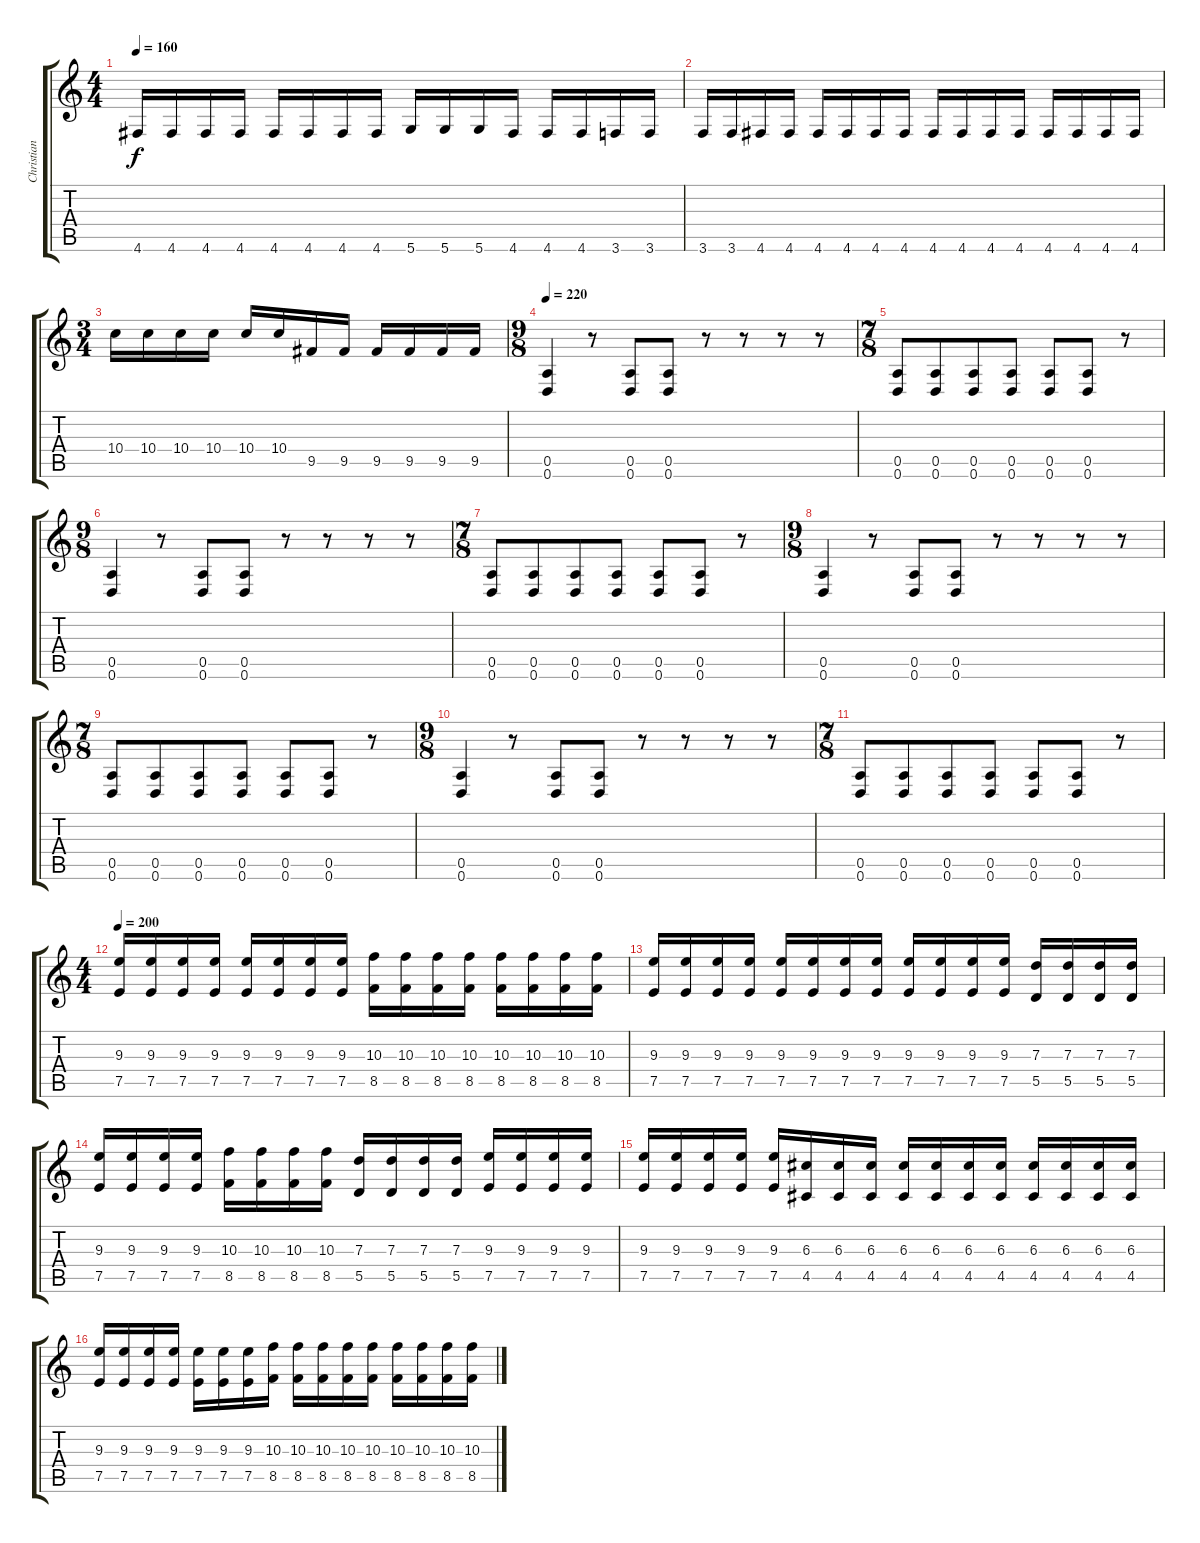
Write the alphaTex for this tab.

\track ("Christian Andreu" "Christian ") {instrument distortionguitar}
\staff {score tabs}
\tuning (E4 B3 G3 D3 A2 D2) {hide}
\ts (4 4)
\tempo 160
\clef g2
\ks c
4.6.16{dy f} 4.6.16 4.6.16 4.6.16 4.6.16 4.6.16 4.6.16 4.6.16 5.6.16 5.6.16 5.6.16 4.6.16 4.6.16 4.6.16 3.6.16 3.6.16 |
3.6.16 3.6.16 4.6.16 4.6.16 4.6.16 4.6.16 4.6.16 4.6.16 4.6.16 4.6.16 4.6.16 4.6.16 4.6.16 4.6.16 4.6.16 4.6.16 |
\ts (3 4)
10.4.16 10.4.16 10.4.16 10.4.16 10.4.16 10.4.16 9.5.16 9.5.16 9.5.16 9.5.16 9.5.16 9.5.16 |
\ts (9 8)
\tempo 220
(0.5 0.6).4 r.8 (0.5 0.6).8 (0.5 0.6).8 r.8 r.8 r.8 r.8 |
\ts (7 8)
(0.5 0.6).8 (0.5 0.6).8 (0.5 0.6).8 (0.5 0.6).8 (0.5 0.6).8 (0.5 0.6).8 r.8 |
\ts (9 8)
(0.5 0.6).4 r.8 (0.5 0.6).8 (0.5 0.6).8 r.8 r.8 r.8 r.8 |
\ts (7 8)
(0.5 0.6).8 (0.5 0.6).8 (0.5 0.6).8 (0.5 0.6).8 (0.5 0.6).8 (0.5 0.6).8 r.8 |
\ts (9 8)
(0.5 0.6).4 r.8 (0.5 0.6).8 (0.5 0.6).8 r.8 r.8 r.8 r.8 |
\ts (7 8)
(0.5 0.6).8 (0.5 0.6).8 (0.5 0.6).8 (0.5 0.6).8 (0.5 0.6).8 (0.5 0.6).8 r.8 |
\ts (9 8)
(0.5 0.6).4 r.8 (0.5 0.6).8 (0.5 0.6).8 r.8 r.8 r.8 r.8 |
\ts (7 8)
(0.5 0.6).8 (0.5 0.6).8 (0.5 0.6).8 (0.5 0.6).8 (0.5 0.6).8 (0.5 0.6).8 r.8 |
\ts (4 4)
\tempo 200
(9.3 7.5).16 (9.3 7.5).16 (9.3 7.5).16 (9.3 7.5).16 (9.3 7.5).16 (9.3 7.5).16 (9.3 7.5).16 (9.3 7.5).16 (10.3 8.5).16 (10.3 8.5).16 (10.3 8.5).16 (10.3 8.5).16 (10.3 8.5).16 (10.3 8.5).16 (10.3 8.5).16 (10.3 8.5).16 |
(9.3 7.5).16 (9.3 7.5).16 (9.3 7.5).16 (9.3 7.5).16 (9.3 7.5).16 (9.3 7.5).16 (9.3 7.5).16 (9.3 7.5).16 (9.3 7.5).16 (9.3 7.5).16 (9.3 7.5).16 (9.3 7.5).16 (7.3 5.5).16 (7.3 5.5).16 (7.3 5.5).16 (7.3 5.5).16 |
(9.3 7.5).16 (9.3 7.5).16 (9.3 7.5).16 (9.3 7.5).16 (10.3 8.5).16 (10.3 8.5).16 (10.3 8.5).16 (10.3 8.5).16 (7.3 5.5).16 (7.3 5.5).16 (7.3 5.5).16 (7.3 5.5).16 (9.3 7.5).16 (9.3 7.5).16 (9.3 7.5).16 (9.3 7.5).16 |
(9.3 7.5).16 (9.3 7.5).16 (9.3 7.5).16 (9.3 7.5).16 (9.3 7.5).16 (6.3 4.5).16 (6.3 4.5).16 (6.3 4.5).16 (6.3 4.5).16 (6.3 4.5).16 (6.3 4.5).16 (6.3 4.5).16 (6.3 4.5).16 (6.3 4.5).16 (6.3 4.5).16 (6.3 4.5).16 |
(9.3 7.5).16 (9.3 7.5).16 (9.3 7.5).16 (9.3 7.5).16 (9.3 7.5).16 (9.3 7.5).16 (9.3 7.5).16 (10.3 8.5).16 (10.3 8.5).16 (10.3 8.5).16 (10.3 8.5).16 (10.3 8.5).16 (10.3 8.5).16 (10.3 8.5).16 (10.3 8.5).16 (10.3 8.5).16
